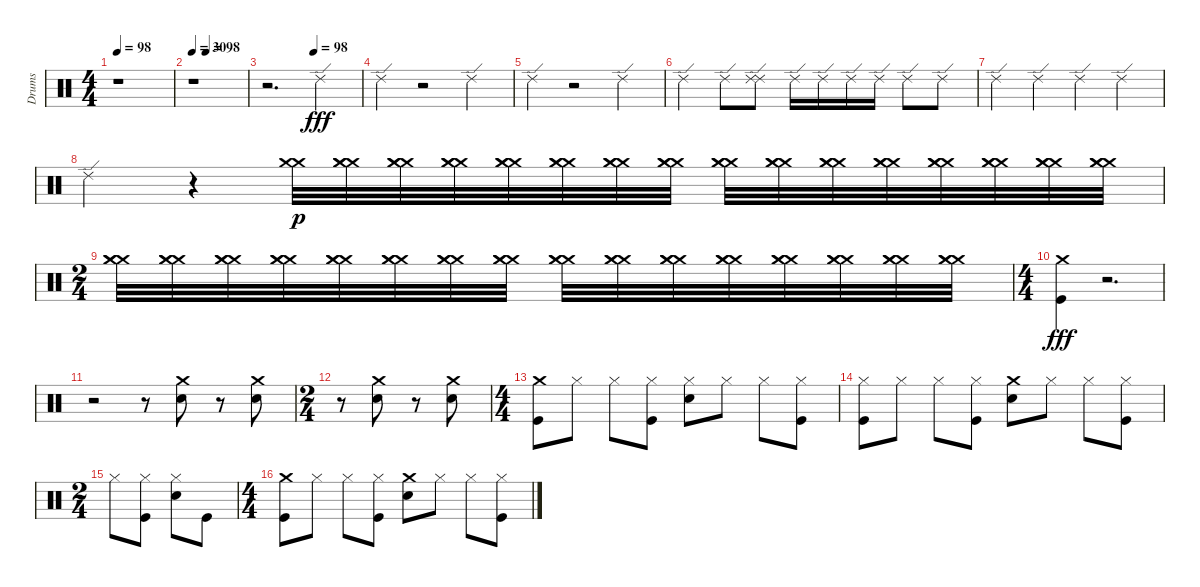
\track ("Drums" "Drums") {instrument percussion}
\staff {score}
\articulation defaults
\ts (4 4)
\tempo 98
\tempo 30
\tempo 98
\clef neutral
\ks c
r.1{dy fff} |
\tempo 30
\tempo (98 0.25)
r.1 |
\tempo (98 0.5)
r.2{d} "Ride (edge) 2".4 |
"Ride (edge) 2".4 r.2 "Ride (edge) 2".4 |
"Ride (edge) 2".4 r.2 "Ride (edge) 2".4 |
"Ride (edge) 2".4 "Ride (edge) 2".8 ("Ride (edge) 2" "Ride (edge) 2").8 "Ride (edge) 2".16 "Ride (edge) 2".16 "Ride (edge) 2".16 "Ride (edge) 2".16 "Ride (edge) 2".8 "Ride (edge) 2".8 |
"Ride (edge) 2".4 "Ride (edge) 2".4 "Ride (edge) 2".4 "Ride (edge) 2".4 |
"Ride (edge) 2".4 r.4 ("Crash medium (hit)" "Crash medium (hit)").32{dy p} ("Crash medium (hit)" "Crash medium (hit)" "Crash medium (hit)").32 ("Crash medium (hit)" "Crash medium (hit)" "Crash medium (hit)").32 ("Crash medium (hit)" "Crash medium (hit)" "Crash medium (hit)").32 ("Crash medium (hit)" "Crash medium (hit)" "Crash medium (hit)").32 ("Crash medium (hit)" "Crash medium (hit)" "Crash medium (hit)").32 ("Crash medium (hit)" "Crash medium (hit)" "Crash medium (hit)").32 ("Crash medium (hit)" "Crash medium (hit)" "Crash medium (hit)").32 ("Crash medium (hit)" "Crash medium (hit)" "Crash medium (hit)").32 ("Crash medium (hit)" "Crash medium (hit)" "Crash medium (hit)").32 ("Crash medium (hit)" "Crash medium (hit)" "Crash medium (hit)").32 ("Crash medium (hit)" "Crash medium (hit)" "Crash medium (hit)").32 ("Crash medium (hit)" "Crash medium (hit)" "Crash medium (hit)").32 ("Crash medium (hit)" "Crash medium (hit)" "Crash medium (hit)").32 ("Crash medium (hit)" "Crash medium (hit)" "Crash medium (hit)").32 ("Crash medium (hit)" "Crash medium (hit)" "Crash medium (hit)").32 |
\ts (2 4)
("Crash medium (hit)" "Crash medium (hit)" "Crash medium (hit)").32 ("Crash medium (hit)" "Crash medium (hit)" "Crash medium (hit)").32 ("Crash medium (hit)" "Crash medium (hit)" "Crash medium (hit)").32 ("Crash medium (hit)" "Crash medium (hit)" "Crash medium (hit)").32 ("Crash medium (hit)" "Crash medium (hit)" "Crash medium (hit)").32 ("Crash medium (hit)" "Crash medium (hit)" "Crash medium (hit)").32 ("Crash medium (hit)" "Crash medium (hit)" "Crash medium (hit)").32 ("Crash medium (hit)" "Crash medium (hit)" "Crash medium (hit)").32 ("Crash medium (hit)" "Crash medium (hit)" "Crash medium (hit)").32 ("Crash medium (hit)" "Crash medium (hit)" "Crash medium (hit)").32 ("Crash medium (hit)" "Crash medium (hit)" "Crash medium (hit)").32 ("Crash medium (hit)" "Crash medium (hit)" "Crash medium (hit)").32 ("Crash medium (hit)" "Crash medium (hit)" "Crash medium (hit)").32 ("Crash medium (hit)" "Crash medium (hit)" "Crash medium (hit)").32 ("Crash medium (hit)" "Crash medium (hit)" "Crash medium (hit)").32 ("Crash medium (hit)" "Crash medium (hit)" "Crash medium (hit)").32 |
\ts (4 4)
("Crash medium (hit)" "Kick (hit)").4{dy fff} r.2{d} |
r.2 r.8 ("Snare (hit) 2" "Crash medium (hit)").8 r.8 ("Snare (hit) 2" "Crash medium (hit)").8 |
\ts (2 4)
r.8 ("Snare (hit) 2" "Crash medium (hit)").8 r.8 ("Snare (hit) 2" "Crash medium (hit)").8 |
\ts (4 4)
("Kick (hit)" "Crash medium (hit)").8 "Hi-Hat (closed)".8 "Hi-Hat (closed)".8 ("Kick (hit)" "Hi-Hat (closed)").8 ("Snare (hit) 2" "Hi-Hat (closed)").8 "Hi-Hat (closed)".8 "Hi-Hat (closed)".8 ("Kick (hit)" "Hi-Hat (closed)").8 |
("Kick (hit)" "Hi-Hat (closed)").8 "Hi-Hat (closed)".8 "Hi-Hat (closed)".8 ("Kick (hit)" "Hi-Hat (closed)").8 ("Crash medium (hit)" "Snare (hit) 2").8 "Hi-Hat (closed)".8 "Hi-Hat (closed)".8 ("Kick (hit)" "Hi-Hat (closed)").8 |
\ts (2 4)
"Hi-Hat (closed)".8 ("Kick (hit)" "Hi-Hat (closed)").8 ("Hi-Hat (closed)" "Snare (hit) 2").8 "Kick (hit)".8 |
\ts (4 4)
("Crash medium (hit)" "Kick (hit)").8 "Hi-Hat (closed)".8 "Hi-Hat (closed)".8 ("Hi-Hat (closed)" "Kick (hit)").8 ("Crash medium (hit)" "Snare (hit) 2").8 "Hi-Hat (closed)".8 "Hi-Hat (closed)".8 ("Hi-Hat (closed)" "Kick (hit)").8
